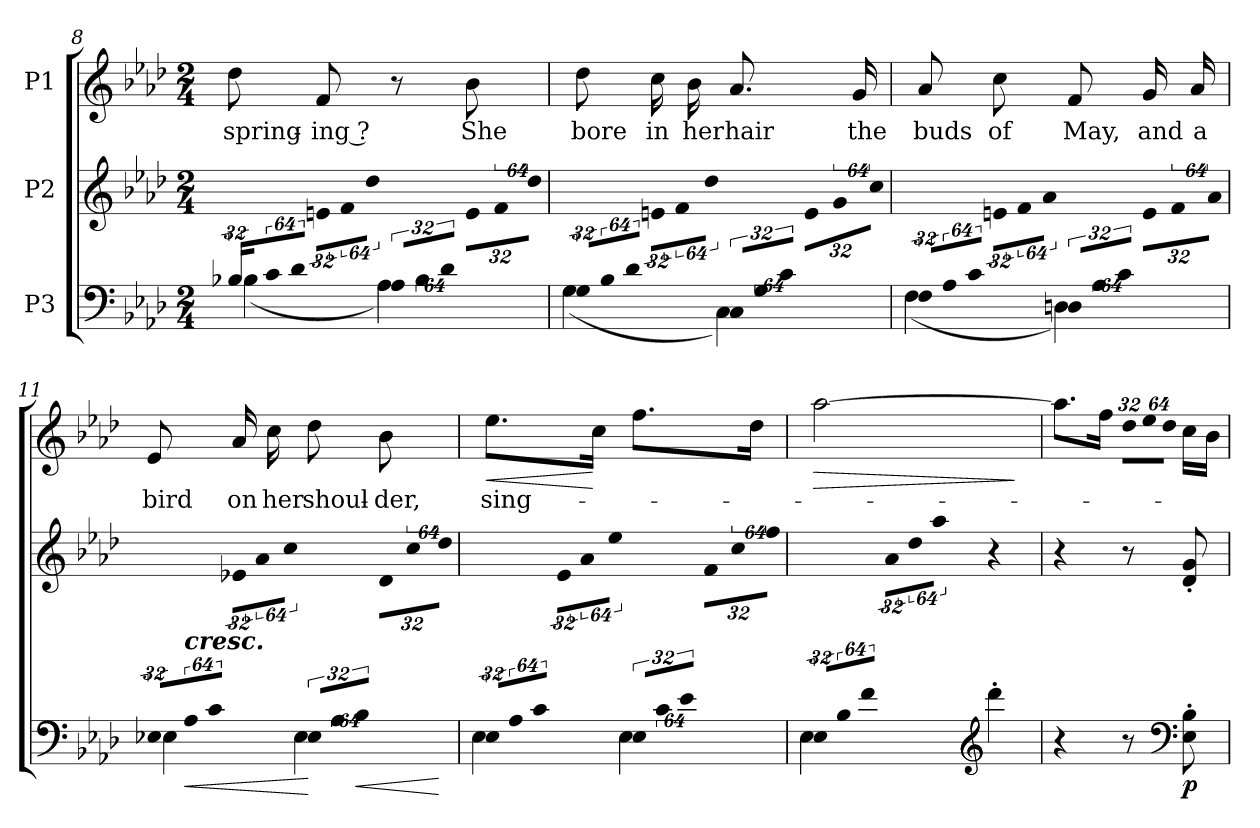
**kern	**dynam	**kern	**kern	**text	**dynam
*part3	*part3	*part2	*part1	*part1	*part1
*staff3	*staff3	*staff2	*staff1	*staff1	*staff1
*I"P3	*	*I"P2	*I"P1	*	*
*clefF4	*	*clefG2	*clefG2	*	*
*k[b-e-a-d-]	*	*k[b-e-a-d-]	*k[b-e-a-d-]	*	*
*A-:	*	*A-:	*A-:	*	*
*M2/4	*	*M2/4	*M2/4	*	*
=8	=8	=8	=8	=8	=8
!LO:N:vis=16	!	!	!	!	!
*^	*	*	*	*	*
!	!	!	!	!	!LO:LY:b:color=#000000	!
(512%21B-Xi/LL	(4B-i\	.	32ryy	8dd-i\	spring-	.
.	.	.	128ryy	.	.	.
.	.	.	512ryy	.	.	.
!LO:N:vis=16	!	!	!	!	!	!
1024%43ci/	.	.	32ryy	.	.	.
.	.	.	128ryy	.	.	.
.	.	.	512.ryy	.	.	.
!LO:N:vis=16	!	!	!	!	!	!
1024%43d-i/JJ	.	.	32ryy	.	.	.
.	.	.	128ryy	.	.	.
.	.	.	512.ryy	.	.	.
!	!	!	!LO:N:vis=16	!	!	!
!	!	!	!	!	!LO:LY:b:color=#000000	!
32ryy	.	.	512%21eni\LL	8fi/	-ing ?	.
128ryy	.	.	.	.	.	.
512ryy	.	.	.	.	.	.
!	!	!	!LO:N:vis=16	!	!	!
32ryy	.	.	1024%43fi\	.	.	.
128ryy	.	.	.	.	.	.
512.ryy	.	.	.	.	.	.
!	!	!	!LO:N:vis=16	!	!	!
32ryy	.	.	1024%43dd-i\JJ	.	.	.
128ryy	.	.	.	.	.	.
512.ryy)	.	.	.	.	.	.
!LO:N:vis=16	!	!	!	!	!	!
(512%21A-i/LL	4A-i\)	.	32ryy	8r	.	.
.	.	.	128ryy	.	.	.
.	.	.	512ryy	.	.	.
!LO:N:vis=16	!	!	!	!	!	!
1024%43B-i/	.	.	32ryy	.	.	.
.	.	.	128ryy	.	.	.
.	.	.	512.ryy	.	.	.
!LO:N:vis=16	!	!	!	!	!	!
1024%43d-i/JJ	.	.	32ryy	.	.	.
.	.	.	128ryy	.	.	.
.	.	.	512.ryy	.	.	.
!	!	!	!LO:N:vis=16	!	!	!
!	!	!	!	!	!LO:LY:b:color=#000000	!
32ryy	.	.	512%21ei\LL	8b-i\	She	.
128ryy	.	.	.	.	.	.
512ryy	.	.	.	.	.	.
!	!	!	!LO:N:vis=16	!	!	!
32ryy	.	.	1024%43fi\	.	.	.
128ryy	.	.	.	.	.	.
512.ryy	.	.	.	.	.	.
!	!	!	!LO:N:vis=16	!	!	!
32ryy	.	.	1024%43dd-i\JJ	.	.	.
128ryy	.	.	.	.	.	.
512.ryy)	.	.	.	.	.	.
!!LO:PB:g=z
=9	=9	=9	=9	=9	=9	=9
!LO:N:vis=16	!	!	!	!	!	!
!	!	!	!	!	!LO:LY:b:color=#000000	!
(512%21Gi/LL	(4Gi\	.	32ryy	8dd-i\	bore	.
.	.	.	128ryy	.	.	.
.	.	.	512ryy	.	.	.
!LO:N:vis=16	!	!	!	!	!	!
1024%43B-i/	.	.	32ryy	.	.	.
.	.	.	128ryy	.	.	.
.	.	.	512.ryy	.	.	.
!LO:N:vis=16	!	!	!	!	!	!
1024%43d-i/JJ	.	.	32ryy	.	.	.
.	.	.	128ryy	.	.	.
.	.	.	512.ryy	.	.	.
!	!	!	!LO:N:vis=16	!	!	!
!	!	!	!	!	!LO:LY:b:color=#000000	!
32ryy	.	.	512%21eni\LL	16cci\	in	.
128ryy	.	.	.	.	.	.
512ryy	.	.	.	.	.	.
!	!	!	!LO:N:vis=16	!	!	!
32ryy	.	.	1024%43fi\	.	.	.
!	!	!	!	!	!LO:LY:b:color=#000000	!
.	.	.	.	16b-i\	her	.
128ryy	.	.	.	.	.	.
512.ryy	.	.	.	.	.	.
!	!	!	!LO:N:vis=16	!	!	!
32ryy	.	.	1024%43dd-i\JJ	.	.	.
128ryy	.	.	.	.	.	.
512.ryy)	.	.	.	.	.	.
!LO:N:vis=16	!	!	!	!	!	!
!	!	!	!	!	!LO:LY:b:color=#000000	!
(512%21Ci/LL	4Ci\)	.	32ryy	8.a-i/	hair	.
.	.	.	128ryy	.	.	.
.	.	.	512ryy	.	.	.
!LO:N:vis=16	!	!	!	!	!	!
1024%43Gi/	.	.	32ryy	.	.	.
.	.	.	128ryy	.	.	.
.	.	.	512.ryy	.	.	.
!LO:N:vis=16	!	!	!	!	!	!
1024%43ci/JJ	.	.	32ryy	.	.	.
.	.	.	128ryy	.	.	.
.	.	.	512.ryy	.	.	.
!	!	!	!LO:N:vis=16	!	!	!
32ryy	.	.	512%21ei\LL	.	.	.
128ryy	.	.	.	.	.	.
512ryy	.	.	.	.	.	.
!	!	!	!LO:N:vis=16	!	!	!
32ryy	.	.	1024%43gi\	.	.	.
!	!	!	!	!	!LO:LY:b:color=#000000	!
.	.	.	.	16gi/	the	.
128ryy	.	.	.	.	.	.
512.ryy	.	.	.	.	.	.
!	!	!	!LO:N:vis=16	!	!	!
32ryy	.	.	1024%43cci\JJ	.	.	.
128ryy	.	.	.	.	.	.
512.ryy)	.	.	.	.	.	.
=10	=10	=10	=10	=10	=10	=10
!LO:N:vis=16	!	!	!	!	!	!
!	!	!	!	!	!LO:LY:b:color=#000000	!
(512%21Fi/LL	(4Fi\	.	32ryy	8a-i/	buds	.
.	.	.	128ryy	.	.	.
.	.	.	512ryy	.	.	.
!LO:N:vis=16	!	!	!	!	!	!
1024%43A-i/	.	.	32ryy	.	.	.
.	.	.	128ryy	.	.	.
.	.	.	512.ryy	.	.	.
!LO:N:vis=16	!	!	!	!	!	!
1024%43ci/JJ	.	.	32ryy	.	.	.
.	.	.	128ryy	.	.	.
.	.	.	512.ryy	.	.	.
!	!	!	!LO:N:vis=16	!	!	!
!	!	!	!	!	!LO:LY:b:color=#000000	!
32ryy	.	.	512%21eni\LL	8cci\	of	.
128ryy	.	.	.	.	.	.
512ryy	.	.	.	.	.	.
!	!	!	!LO:N:vis=16	!	!	!
32ryy	.	.	1024%43fi\	.	.	.
128ryy	.	.	.	.	.	.
512.ryy	.	.	.	.	.	.
!	!	!	!LO:N:vis=16	!	!	!
32ryy	.	.	1024%43a-i\JJ	.	.	.
128ryy	.	.	.	.	.	.
512.ryy)	.	.	.	.	.	.
!LO:N:vis=16	!	!	!	!	!	!
!	!	!	!	!	!LO:LY:b:color=#000000	!
(512%21D-i/LL	4Dni\)	.	32ryy	8fi/	May,	.
.	.	.	128ryy	.	.	.
.	.	.	512ryy	.	.	.
!LO:N:vis=16	!	!	!	!	!	!
1024%43A-i/	.	.	32ryy	.	.	.
.	.	.	128ryy	.	.	.
.	.	.	512.ryy	.	.	.
!LO:N:vis=16	!	!	!	!	!	!
1024%43ci/JJ	.	.	32ryy	.	.	.
.	.	.	128ryy	.	.	.
.	.	.	512.ryy	.	.	.
!	!	!	!LO:N:vis=16	!	!	!
!	!	!	!	!	!LO:LY:b:color=#000000	!
32ryy	.	.	512%21ei\LL	16gi/	and	.
128ryy	.	.	.	.	.	.
512ryy	.	.	.	.	.	.
!	!	!	!LO:N:vis=16	!	!	!
32ryy	.	.	1024%43fi\	.	.	.
!	!	!	!	!	!LO:LY:b:color=#000000	!
.	.	.	.	16a-i/	a	.
128ryy	.	.	.	.	.	.
512.ryy	.	.	.	.	.	.
!	!	!	!LO:N:vis=16	!	!	!
32ryy	.	.	1024%43a-i\JJ	.	.	.
128ryy	.	.	.	.	.	.
512.ryy)	.	.	.	.	.	.
=11	=11	=11	=11	=11	=11	=11
!LO:N:vis=16	!	!	!	!	!	!
!	!	!	!	!	!LO:LY:b:color=#000000	!
(512%21E-Xi/LL	4E-i\	.	32ryy	8e-i/	bird	.
.	.	.	128ryy	.	.	.
.	.	.	512ryy	.	.	.
!LO:TX:a:Bi:t=cresc.	!	!	!	!	!	!
!LO:N:vis=16	!	!LO:HP:b	!	!	!	!
1024%43A-i/	.	<	32ryy	.	.	.
.	.	.	128ryy	.	.	.
.	.	.	512.ryy	.	.	.
!LO:N:vis=16	!	!	!	!	!	!
1024%43ci/JJ	.	.	32ryy	.	.	.
.	.	.	128ryy	.	.	.
.	.	.	512.ryy	.	.	.
!	!	!	!LO:N:vis=16	!	!	!
!	!	!	!	!	!LO:LY:b:color=#000000	!
32ryy	.	.	512%21e-Xi\LL	16a-i/	on	.
128ryy	.	.	.	.	.	.
512ryy	.	.	.	.	.	.
!	!	!	!LO:N:vis=16	!	!	!
32ryy	.	.	1024%43a-i\	.	.	.
!	!	!	!	!	!LO:LY:b:color=#000000	!
.	.	.	.	16cci\	her	.
128ryy	.	.	.	.	.	.
512.ryy	.	.	.	.	.	.
!	!	!	!LO:N:vis=16	!	!	!
32ryy	.	.	1024%43cci\JJ	.	.	.
128ryy	.	.	.	.	.	.
512.ryy)	.	.	.	.	.	.
!LO:N:vis=16	!	!	!	!	!	!
!	!	!	!	!	!LO:LY:b:color=#000000	!
(512%21E-i/LL	4E-i\	[	32ryy	8dd-i\	shoul-	.
.	.	.	128ryy	.	.	.
.	.	.	512ryy	.	.	.
!LO:N:vis=16	!	!	!	!	!	!
1024%43A-i/	.	.	32ryy	.	.	.
.	.	.	128ryy	.	.	.
.	.	.	512.ryy	.	.	.
!LO:N:vis=16	!	!LO:HP:b	!	!	!	!
1024%43B-i/JJ	.	<	32ryy	.	.	.
.	.	.	128ryy	.	.	.
.	.	.	512.ryy	.	.	.
!	!	!	!LO:N:vis=16	!	!	!
!	!	!	!	!	!LO:LY:b:color=#000000	!
32ryy	.	.	512%21d-i\LL	8b-i\	-der,	.
128ryy	.	.	.	.	.	.
512ryy	.	.	.	.	.	.
!	!	!	!LO:N:vis=16	!	!	!
32ryy	.	.	1024%43cci\	.	.	.
128ryy	.	.	.	.	.	.
512.ryy	.	.	.	.	.	.
!	!	!	!LO:N:vis=16	!	!	!
32ryy	.	[	1024%43dd-i\JJ	.	.	.
128ryy	.	.	.	.	.	.
512.ryy)	.	.	.	.	.	.
!!LO:LB:g=z
=12	=12	=12	=12	=12	=12	=12
!LO:N:vis=16	!	!	!	!	!	!
!	!	!	!	!	!LO:LY:b:color=#000000	!LO:HP:b
(512%21E-i/LL	4E-i\	.	32ryy	8.ee-i\L	sing-	<
.	.	.	128ryy	.	.	.
.	.	.	512ryy	.	.	.
!LO:N:vis=16	!	!	!	!	!	!
1024%43A-i/	.	.	32ryy	.	.	.
.	.	.	128ryy	.	.	.
.	.	.	512.ryy	.	.	.
!LO:N:vis=16	!	!	!	!	!	!
1024%43ci/JJ	.	.	32ryy	.	.	.
.	.	.	128ryy	.	.	.
.	.	.	512.ryy	.	.	.
!	!	!	!LO:N:vis=16	!	!	!
32ryy	.	.	512%21e-i\LL	.	.	.
128ryy	.	.	.	.	.	.
512ryy	.	.	.	.	.	.
!	!	!	!LO:N:vis=16	!	!	!
32ryy	.	.	1024%43a-i\	.	.	.
.	.	.	.	16cci\Jk	.	[
128ryy	.	.	.	.	.	.
512.ryy	.	.	.	.	.	.
!	!	!	!LO:N:vis=16	!	!	!
32ryy	.	.	1024%43ee-i\JJ	.	.	.
128ryy	.	.	.	.	.	.
512.ryy)	.	.	.	.	.	.
!LO:N:vis=16	!	!	!	!	!	!
(512%21E-i/LL	4E-i\	.	32ryy	8.ffi\L	.	.
.	.	.	128ryy	.	.	.
.	.	.	512ryy	.	.	.
!LO:N:vis=16	!	!	!	!	!	!
1024%43ci/	.	.	32ryy	.	.	.
.	.	.	128ryy	.	.	.
.	.	.	512.ryy	.	.	.
!LO:N:vis=16	!	!	!	!	!	!
1024%43e-i/JJ	.	.	32ryy	.	.	.
.	.	.	128ryy	.	.	.
.	.	.	512.ryy	.	.	.
!	!	!	!LO:N:vis=16	!	!	!
32ryy	.	.	512%21fi\LL	.	.	.
128ryy	.	.	.	.	.	.
512ryy	.	.	.	.	.	.
!	!	!	!LO:N:vis=16	!	!	!
32ryy	.	.	1024%43cci\	.	.	.
.	.	.	.	16dd-i\Jk	.	.
128ryy	.	.	.	.	.	.
512.ryy	.	.	.	.	.	.
!	!	!	!LO:N:vis=16	!	!	!
32ryy	.	.	1024%43ffi\JJ	.	.	.
128ryy	.	.	.	.	.	.
512.ryy)	.	.	.	.	.	.
=13	=13	=13	=13	=13	=13	=13
!LO:N:vis=16	!	!	!	!	!	!LO:HP:b
(512%21E-i/LL	4E-i\	.	32ryy	[2aa-i\	.	>
.	.	.	128ryy	.	.	.
.	.	.	512ryy	.	.	.
!LO:N:vis=16	!	!	!	!	!	!
1024%43B-i/	.	.	32ryy	.	.	.
.	.	.	128ryy	.	.	.
.	.	.	512.ryy	.	.	.
!LO:N:vis=16	!	!	!	!	!	!
1024%43fi/JJ	.	.	32ryy	.	.	.
.	.	.	128ryy	.	.	.
.	.	.	512.ryy	.	.	.
!	!	!	!LO:N:vis=16	!	!	!
32ryy	.	.	512%21a-i\LL	.	.	.
128ryy	.	.	.	.	.	.
512ryy	.	.	.	.	.	.
!	!	!	!LO:N:vis=16	!	!	!
32ryy	.	.	1024%43dd-i\	.	.	.
128ryy	.	.	.	.	.	.
512.ryy	.	.	.	.	.	.
!	!	!	!LO:N:vis=16	!	!	!
32ryy	.	.	1024%43aa-i\JJ	.	.	.
128ryy	.	.	.	.	.	.
512.ryy)	.	.	.	.	.	.
*clefG2	*	*	*	*	*	*
4ryy	4ddd-'i\	.	4r	.	.	.
*v	*v	*	*	*	*	*
.	.	.	.	.	]
=14	=14	=14	=14	=14	=14
4r	.	4r	8.aa-i\L]	.	.
.	.	.	16ffi\Jk	.	.
*	*	*	*Xbrackettup	*	*
!	!	!	!LO:N:vis=16	!	!
8r	.	8r	512%21dd-i\LL	.	.
!	!	!	!LO:N:vis=16	!	!
.	.	.	1024%43ee-i\	.	.
!	!	!	!LO:N:vis=16	!	!
.	.	.	1024%43dd-i\JJ	.	.
*clefF4	*	*	*	*	*
8E-i\' 8B-i'	p	8d-i/' 8gi'	16cci\LL	.	.
.	.	.	16b-i\JJ	.	.
=	=	=	=	=	=
*-	*-	*-	*-	*-	*-
